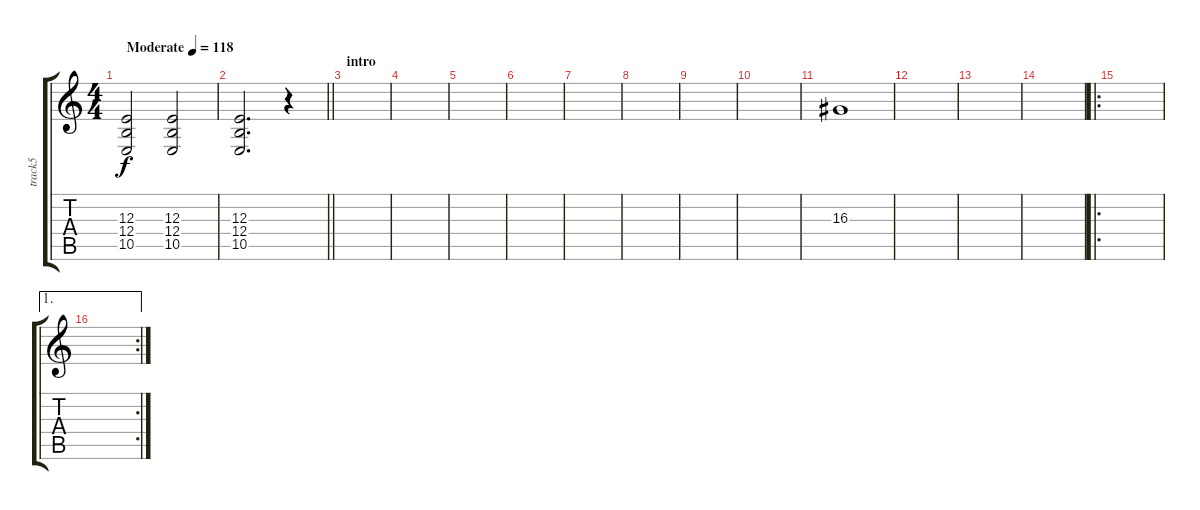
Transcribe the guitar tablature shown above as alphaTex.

\track ("track5" "track5") {instrument tubularbells}
\staff {score tabs}
\tuning (Db4 Ab3 E3 B2 Gb2 Db2) {hide}
\ts (4 4)
\tempo (118 "Moderate")
\clef g2
\ks c
(12.3 12.4 10.5).2{dy f instrument tubularbells} (12.3 12.4 10.5).2 |
\barLineRight lightlight
(12.3 12.4 10.5).2{d} r.4 |
\section ("" "intro")
|
|
|
|
|
|
|
|
16.3.1{volume 7 balance 12 instrument overdrivenguitar} |
|
|
|
\ro
|
\ae 1
\rc 2
